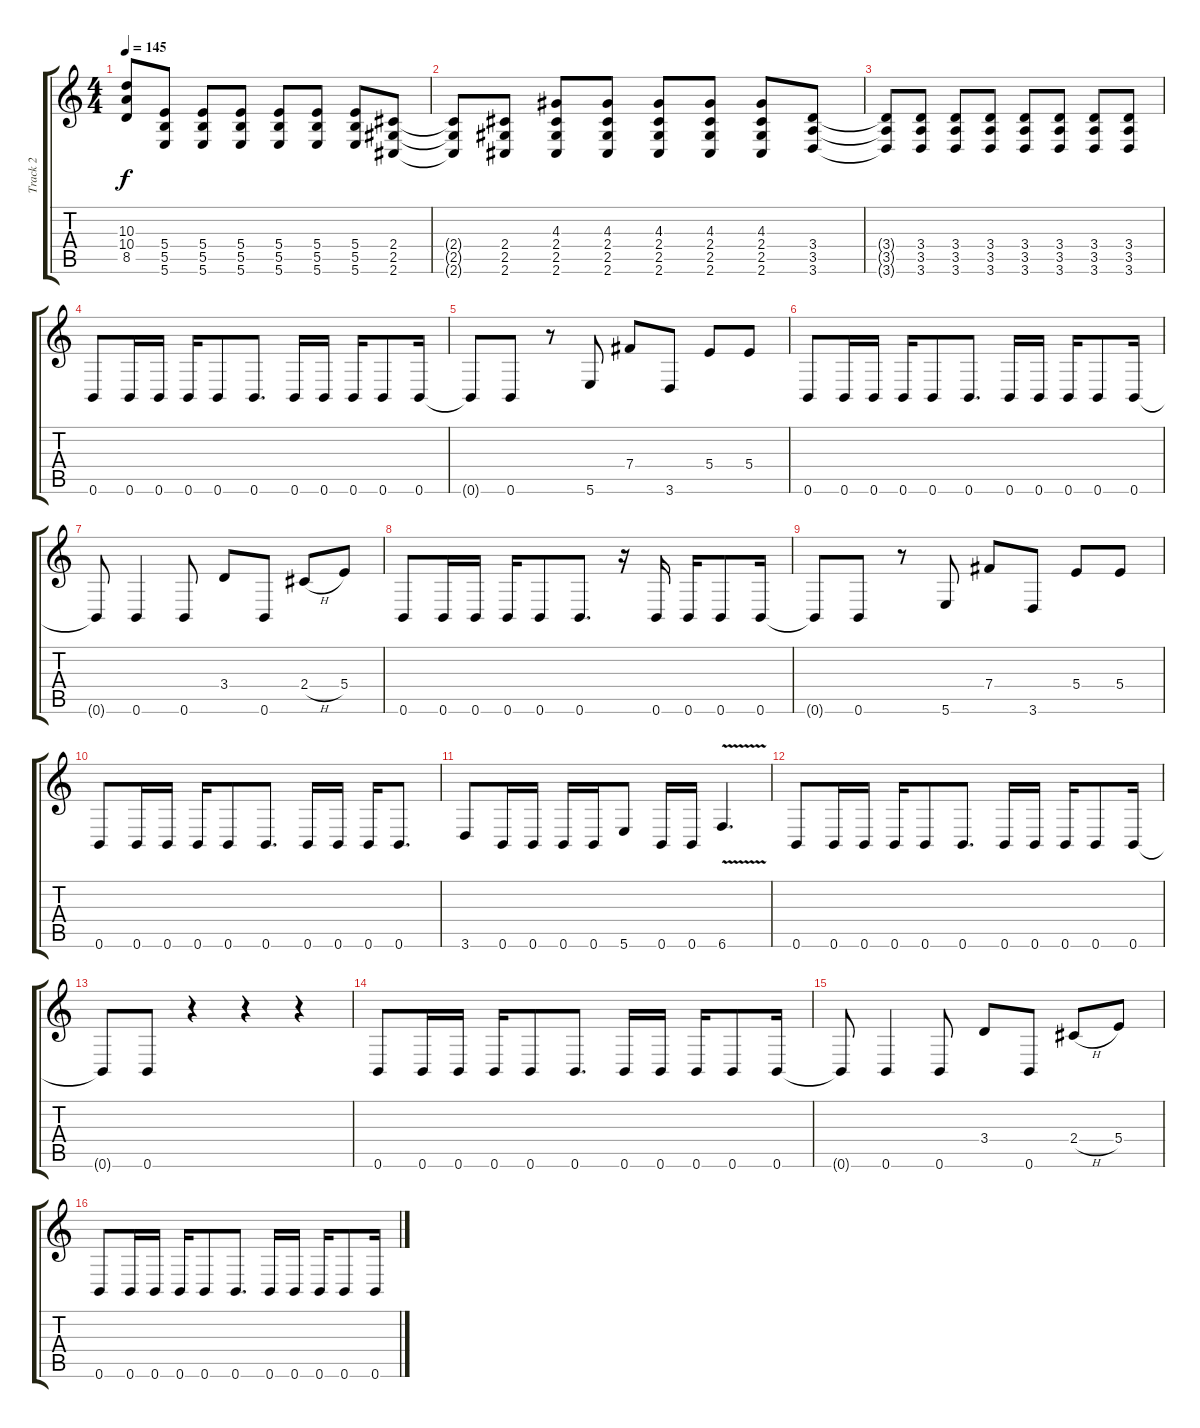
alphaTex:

\track ("Track 2" "Track 2") {instrument distortionguitar}
\staff {score tabs}
\tuning (Db4 Ab3 E3 B2 Gb2 B1) {hide}
\ts (4 4)
\tempo 145
\clef g2
\ks c
(10.3 10.4 8.5).8{dy f} (5.4 5.5 5.6).8 (5.4 5.5 5.6).8 (5.4 5.5 5.6).8 (5.4 5.5 5.6).8 (5.4 5.5 5.6).8 (5.4 5.5 5.6).8 (2.4 2.5 2.6).8 |
(2.4{t} 2.5{t} 2.6{t}).8 (2.4 2.5 2.6).8 (4.3 2.4 2.5 2.6).8 (4.3 2.4 2.5 2.6).8 (4.3 2.4 2.5 2.6).8 (4.3 2.4 2.5 2.6).8 (4.3 2.4 2.5 2.6).8 (3.4 3.5 3.6).8 |
(3.4{t} 3.5{t} 3.6{t}).8 (3.4 3.5 3.6).8 (3.4 3.5 3.6).8 (3.4 3.5 3.6).8 (3.4 3.5 3.6).8 (3.4 3.5 3.6).8 (3.4 3.5 3.6).8 (3.4 3.5 3.6).8 |
0.6.8 0.6.16 0.6.16 0.6.16 0.6.8 0.6.8{d} 0.6.16 0.6.16 0.6.16 0.6.8 0.6.16 |
0.6{t}.8 0.6.8 r.8 5.6.8 7.4.8 3.6.8 5.4.8 5.4.8 |
0.6.8 0.6.16 0.6.16 0.6.16 0.6.8 0.6.8{d} 0.6.16 0.6.16 0.6.16 0.6.8 0.6.16 |
0.6{t}.8 0.6.4 0.6.8 3.4.8 0.6.8 2.4{h}.8 5.4.8 |
0.6.8 0.6.16 0.6.16 0.6.16 0.6.8 0.6.8{d} r.16 0.6.16 0.6.16 0.6.8 0.6.16 |
0.6{t}.8 0.6.8 r.8 5.6.8 7.4.8 3.6.8 5.4.8 5.4.8 |
0.6.8 0.6.16 0.6.16 0.6.16 0.6.8 0.6.8{d} 0.6.16 0.6.16 0.6.16 0.6.8{d} |
3.6.8 0.6.16 0.6.16 0.6.16 0.6.16 5.6.8 0.6.16 0.6.16 6.6{v}.4{d} |
0.6.8 0.6.16 0.6.16 0.6.16 0.6.8 0.6.8{d} 0.6.16 0.6.16 0.6.16 0.6.8 0.6.16 |
0.6{t}.8 0.6.8 r.4 r.4 r.4 |
0.6.8 0.6.16 0.6.16 0.6.16 0.6.8 0.6.8{d} 0.6.16 0.6.16 0.6.16 0.6.8 0.6.16 |
0.6{t}.8 0.6.4 0.6.8 3.4.8 0.6.8 2.4{h}.8 5.4.8 |
0.6.8 0.6.16 0.6.16 0.6.16 0.6.8 0.6.8{d} 0.6.16 0.6.16 0.6.16 0.6.8 0.6.16
